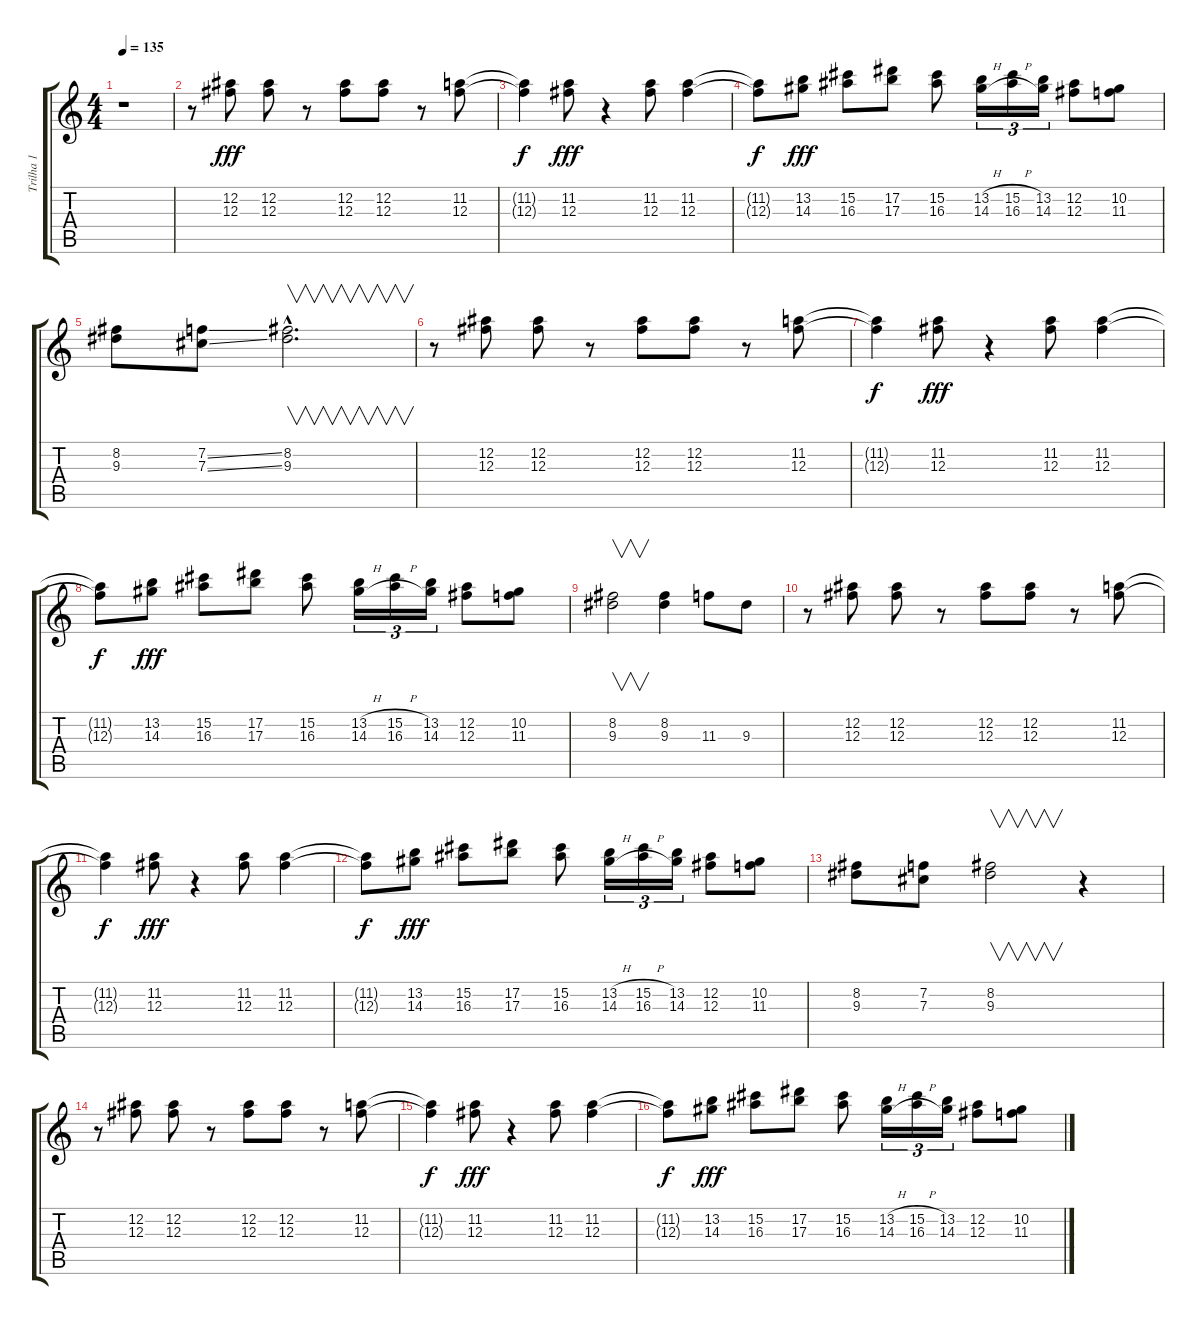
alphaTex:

\track ("Trilha 1" "Trilha 1") {instrument overdrivenguitar}
\staff {score tabs}
\tuning (Eb4 Bb3 Gb3 Db3 Ab2 Eb2) {hide}
\ts (4 4)
\tempo 135
\clef g2
\ks c
r.1{dy f} |
r.8 (12.2 12.3).8{dy fff} (12.2 12.3).8 r.8 (12.2 12.3).8 (12.2 12.3).8 r.8 (11.2 12.3).8 |
(11.2{t} 12.3{t}).4{dy f} (11.2 12.3).8{dy fff} r.4 (11.2 12.3).8 (11.2 12.3).4 |
(11.2{t} 12.3{t}).8{dy f} (13.2 14.3).8{dy fff} (15.2 16.3).8 (17.2 17.3).8 (15.2 16.3).8 (13.2{h} 14.3{h}).16{tu (3 2)} (15.2{h} 16.3{h}).16{tu (3 2)} (13.2 14.3).16{tu (3 2)} (12.2 12.3).8 (10.2 11.3).8 |
(8.2 9.3).8 (7.2{ss} 7.3{ss}).8 (8.2{hac} 9.3{hac}).2{v d} |
r.8 (12.2 12.3).8 (12.2 12.3).8 r.8 (12.2 12.3).8 (12.2 12.3).8 r.8 (11.2 12.3).8 |
(11.2{t} 12.3{t}).4{dy f} (11.2 12.3).8{dy fff} r.4 (11.2 12.3).8 (11.2 12.3).4 |
(11.2{t} 12.3{t}).8{dy f} (13.2 14.3).8{dy fff} (15.2 16.3).8 (17.2 17.3).8 (15.2 16.3).8 (13.2{h} 14.3{h}).16{tu (3 2)} (15.2{h} 16.3{h}).16{tu (3 2)} (13.2 14.3).16{tu (3 2)} (12.2 12.3).8 (10.2 11.3).8 |
(8.2 9.3).2{v} (8.2 9.3).4 11.3.8 9.3.8 |
r.8 (12.2 12.3).8 (12.2 12.3).8 r.8 (12.2 12.3).8 (12.2 12.3).8 r.8 (11.2 12.3).8 |
(11.2{t} 12.3{t}).4{dy f} (11.2 12.3).8{dy fff} r.4 (11.2 12.3).8 (11.2 12.3).4 |
(11.2{t} 12.3{t}).8{dy f} (13.2 14.3).8{dy fff} (15.2 16.3).8 (17.2 17.3).8 (15.2 16.3).8 (13.2{h} 14.3{h}).16{tu (3 2)} (15.2{h} 16.3{h}).16{tu (3 2)} (13.2 14.3).16{tu (3 2)} (12.2 12.3).8 (10.2 11.3).8 |
(8.2 9.3).8 (7.2 7.3).8 (8.2 9.3).2{v} r.4 |
r.8 (12.2 12.3).8 (12.2 12.3).8 r.8 (12.2 12.3).8 (12.2 12.3).8 r.8 (11.2 12.3).8 |
(11.2{t} 12.3{t}).4{dy f} (11.2 12.3).8{dy fff} r.4 (11.2 12.3).8 (11.2 12.3).4 |
(11.2{t} 12.3{t}).8{dy f} (13.2 14.3).8{dy fff} (15.2 16.3).8 (17.2 17.3).8 (15.2 16.3).8 (13.2{h} 14.3{h}).16{tu (3 2)} (15.2{h} 16.3{h}).16{tu (3 2)} (13.2 14.3).16{tu (3 2)} (12.2 12.3).8 (10.2 11.3).8
